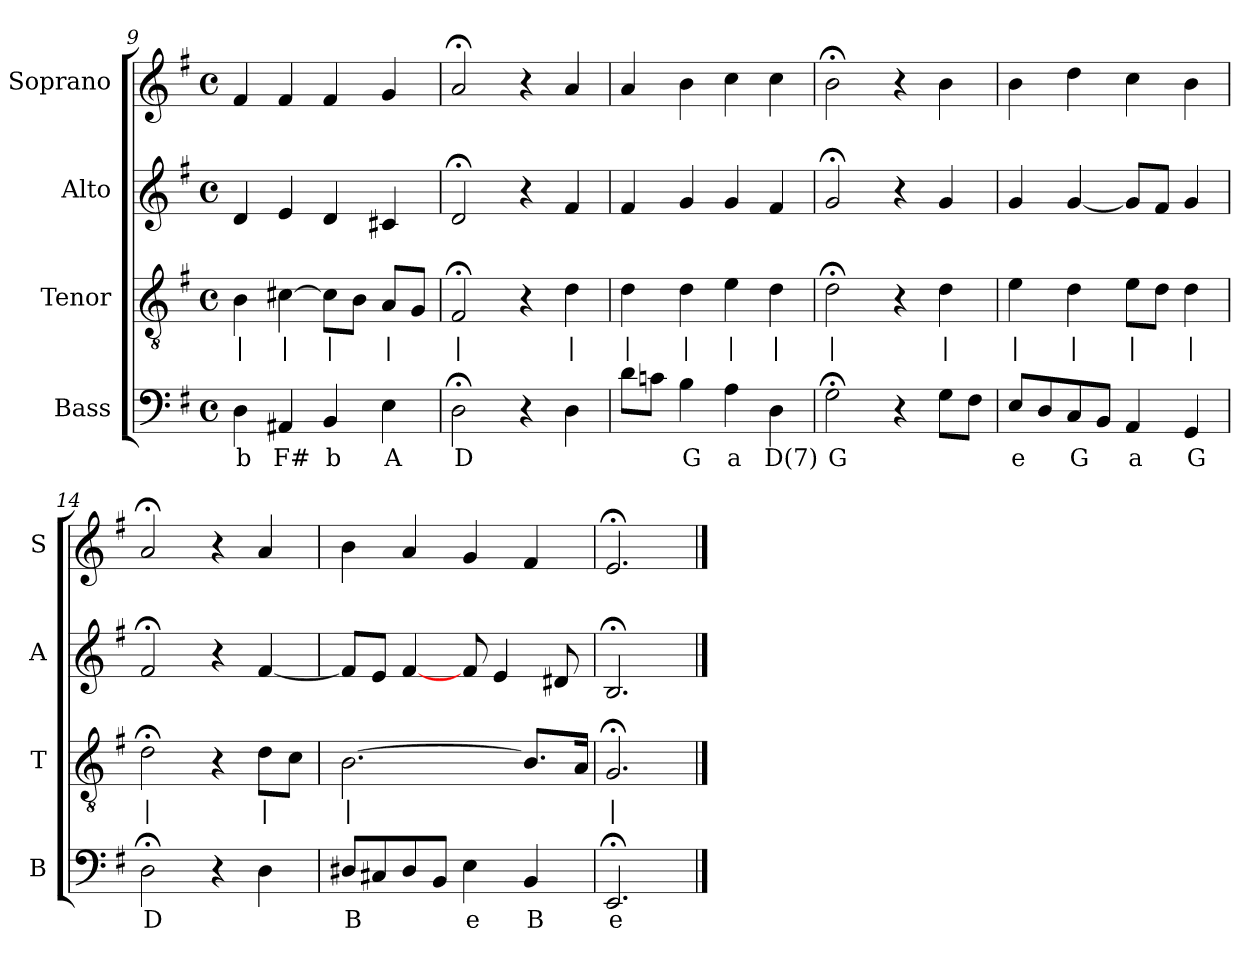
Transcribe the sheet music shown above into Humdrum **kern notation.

**kern	**text	**kern	**text	**kern	**kern
*part4	*part4	*part3	*part3	*part2	*part1
*staff4	*staff4	*staff3	*staff3	*staff2	*staff1
*I"Bass	*	*I"Tenor	*	*I"Alto	*I"Soprano
*I'B	*	*I'T	*	*I'A	*I'S
*clefF4	*	*clefGv2	*	*clefG2	*clefG2
*k[f#]	*	*k[f#]	*	*k[f#]	*k[f#]
*e:	*	*e:	*	*e:	*e:
*M4/4	*	*M4/4	*	*M4/4	*M4/4
*met(c)	*	*met(c)	*	*met(c)	*met(c)
=9	=9	=9	=9	=9	=9
4D	b	4B	|	4d	4f#
4AA#X	F#	[4c#X	|	4e	4f#
4BB	b	8c#L]	|	4d	4f#
.	.	8BJ	.	.	.
4E	A	8AL	|	4c#X	4g
.	.	8GJ	.	.	.
=10	=10	=10	=10	=10	=10
2D;<	D	2F#;<	|	2d;<	2a;<
4r	.	4r	.	4r	4r
4D	.	4d	|	4f#	4a
=11	=11	=11	=11	=11	=11
8dL	.	4d	|	4f#	4a
8cnJ	.	.	.	.	.
4B	G	4d	|	4g	4b
4A	a	4e	|	4g	4cc
4D	D(7)	4d	|	4f#	4cc
=12	=12	=12	=12	=12	=12
2G;<	G	2d;<	|	2g;<	2b;<
4r	.	4r	.	4r	4r
8GL	.	4d	|	4g	4b
8F#J	.	.	.	.	.
=13	=13	=13	=13	=13	=13
8EL	e	4e	|	4g	4b
8D	.	.	.	.	.
8C	G	4d	|	[4g	4dd
8BBJ	.	.	.	.	.
4AA	a	8eL	|	8gL]	4cc
.	.	8dJ	.	8f#J	.
4GG	G	4d	|	4g	4b
=14	=14	=14	=14	=14	=14
2D;<	D	2d;<	|	2f#;<	2a;<
4r	.	4r	.	4r	4r
4D	.	8dL	|	[4f#	4a
.	.	8cJ	.	.	.
=15	=15	=15	=15	=15	=15
8D#XL	B	[2.B	|	8f#L]	4b
8C#X	.	.	.	8eJ	.
8D#	.	.	.	[4f#	4a
8BBJ	.	.	.	.	.
4E	e	.	.	8f#	4g
.	.	.	.	4e	.
4BB	B	8.BL]	.	.	4f#
.	.	.	.	8d#X	.
.	.	16AJk	.	.	.
=16	=16	=16	=16	=16	=16
2.EE;<	e	2.G;<	|	2.B;<	2.e;<
==	==	==	==	==	==
*-	*-	*-	*-	*-	*-
